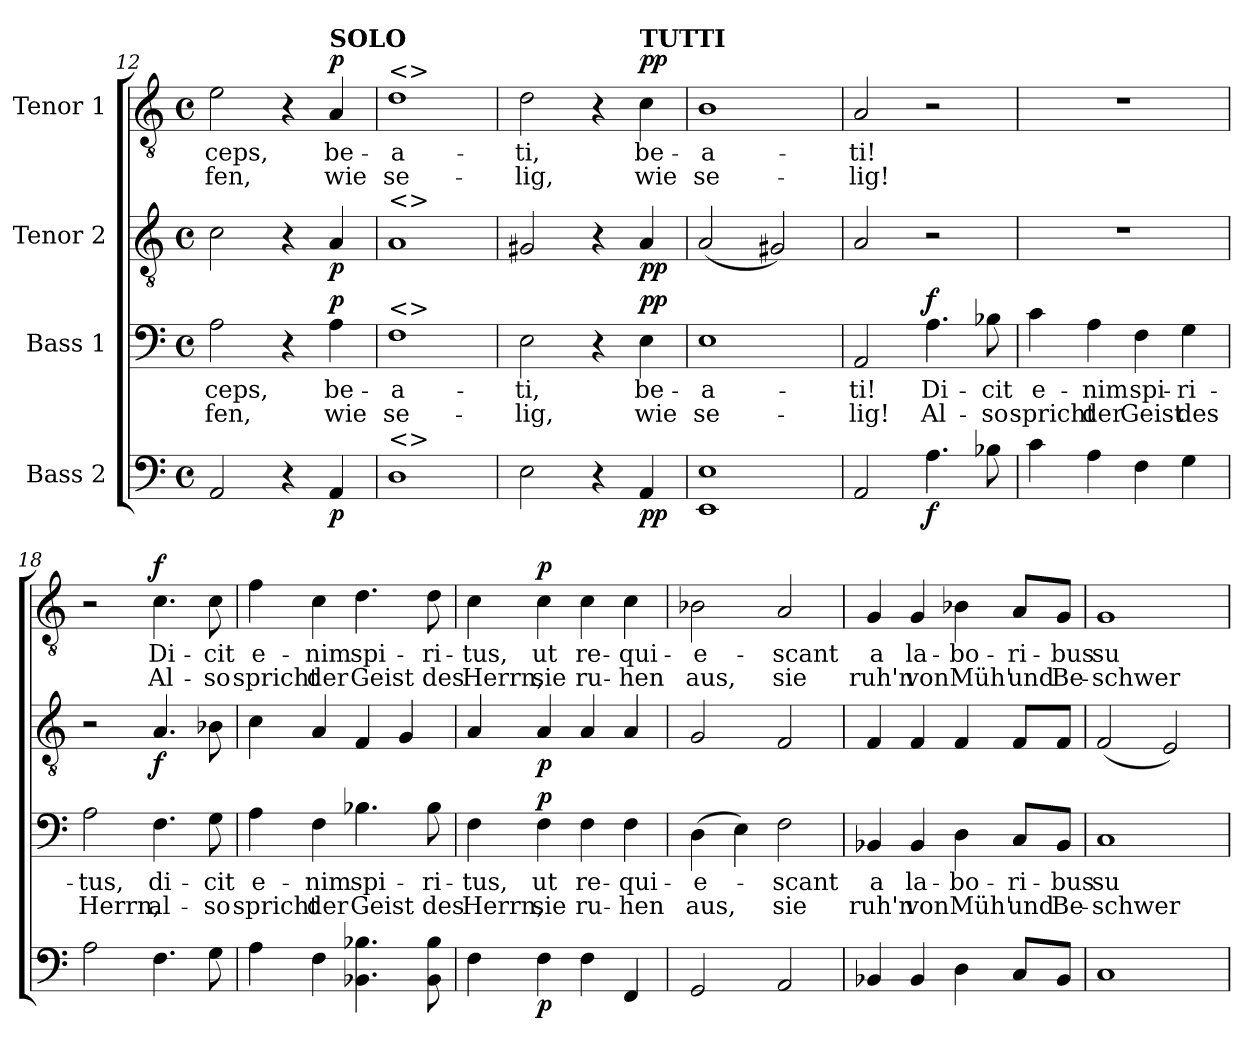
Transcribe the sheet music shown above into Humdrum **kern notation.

**kern	**dynam	**kern	**text	**text	**dynam	**kern	**dynam	**kern	**text	**text	**dynam
*part4	*part4	*part3	*part3	*part3	*part3	*part2	*part2	*part1	*part1	*part1	*part1
*staff4	*staff4	*staff3	*staff3	*staff3	*staff3	*staff2	*staff2	*staff1	*staff1	*staff1	*staff1
*I"Bass 2	*	*I"Bass 1	*	*	*	*I"Tenor 2	*	*I"Tenor 1	*	*	*
*clefF4	*	*clefF4	*	*	*	*clefGv2	*	*clefGv2	*	*	*
*k[]	*	*k[]	*	*	*	*k[]	*	*k[]	*	*	*
*M4/4	*	*M4/4	*	*	*	*M4/4	*	*M4/4	*	*	*
*met(c)	*	*met(c)	*	*	*	*met(c)	*	*met(c)	*	*	*
=12	=12	=12	=12	=12	=12	=12	=12	=12	=12	=12	=12
!	!	!	!LO:LY:b	!LO:LY:b	!	!	!	!	!LO:LY:b	!LO:LY:b	!
2AA/	.	2A\	-ceps,	-fen,	.	2c\	.	2e\	-ceps,	-fen,	.
4r	.	4r	.	.	.	4r	.	4r	.	.	.
!	!	!	!	!	!	!	!	!LO:TX:a:B:t=SOLO	!	!	!
!	!LO:DY:b	!	!LO:LY:b	!LO:LY:b	!LO:DY:b	!	!LO:DY:b	!	!LO:LY:b	!LO:LY:b	!LO:DY:b
4AA/	p	4A\	be-	wie	p	4A/	p	4A/	be-	wie	p
=13	=13	=13	=13	=13	=13	=13	=13	=13	=13	=13	=13
!	!	!	!	!	!	!	!	!LO:TX:a:t=<>	!	!	!
!	!	!	!	!	!	!LO:TX:a:t=<>	!	!	!	!	!
!	!	!LO:TX:a:t=<>	!	!	!	!	!	!	!	!	!
!LO:TX:a:t=<>	!	!	!	!	!	!	!	!	!	!	!
!	!	!	!LO:LY:b	!LO:LY:b	!	!	!	!	!LO:LY:b	!LO:LY:b	!
1D	.	1F	-a-	se-	.	1A	.	1d	-a-	se-	.
=14	=14	=14	=14	=14	=14	=14	=14	=14	=14	=14	=14
!	!	!	!LO:LY:b	!LO:LY:b	!	!	!	!	!LO:LY:b	!LO:LY:b	!
2E\	.	2E\	-ti,	-lig,	.	2G#X/	.	2d\	-ti,	-lig,	.
4r	.	4r	.	.	.	4r	.	4r	.	.	.
!	!	!	!	!	!	!	!	!LO:TX:a:B:t=TUTTI	!	!	!
!	!LO:DY:b	!	!LO:LY:b	!LO:LY:b	!LO:DY:b	!	!LO:DY:b	!	!LO:LY:b	!LO:LY:b	!LO:DY:b
4AA/	pp	4E\	be-	wie	pp	4A/	pp	4c\	be-	wie	pp
=15	=15	=15	=15	=15	=15	=15	=15	=15	=15	=15	=15
!	!	!	!LO:LY:b	!LO:LY:b	!	!	!	!	!LO:LY:b	!LO:LY:b	!
1EE 1E	.	1E	-a-	se-	.	(<2A/	.	1B	-a-	se-	.
.	.	.	.	.	.	2G#X/)	.	.	.	.	.
!!LO:PB:g=z
=16	=16	=16	=16	=16	=16	=16	=16	=16	=16	=16	=16
!	!	!	!LO:LY:b	!LO:LY:b	!	!	!	!	!LO:LY:b	!LO:LY:b	!
2AA/	.	2AA/	-ti!	-lig!	.	2A/	.	2A/	-ti!	-lig!	.
!	!LO:DY:b	!	!LO:LY:b	!LO:LY:b	!LO:DY:b	!	!	!	!	!	!
4.A\	f	4.A\	Di-	Al-	f	2r	.	2r	.	.	.
!	!	!	!LO:LY:b	!LO:LY:b	!	!	!	!	!	!	!
8B-X\	.	8B-X\	-cit	-so	.	.	.	.	.	.	.
=17	=17	=17	=17	=17	=17	=17	=17	=17	=17	=17	=17
!	!	!	!LO:LY:b	!LO:LY:b	!	!	!	!	!	!	!
4c\	.	4c\	e-	spricht	.	1r	.	1r	.	.	.
!	!	!	!LO:LY:b	!LO:LY:b	!	!	!	!	!	!	!
4A\	.	4A\	-nim	der	.	.	.	.	.	.	.
!	!	!	!LO:LY:b	!LO:LY:b	!	!	!	!	!	!	!
4F\	.	4F\	spi-	Geist	.	.	.	.	.	.	.
!	!	!	!LO:LY:b	!LO:LY:b	!	!	!	!	!	!	!
4G\	.	4G\	-ri-	des	.	.	.	.	.	.	.
=18	=18	=18	=18	=18	=18	=18	=18	=18	=18	=18	=18
!	!	!	!LO:LY:b	!LO:LY:b	!	!	!	!	!	!	!
2A\	.	2A\	-tus,	Herrn,	.	2r	.	2r	.	.	.
!	!	!	!LO:LY:b	!LO:LY:b	!	!	!LO:DY:b	!	!LO:LY:b	!LO:LY:b	!LO:DY:b
4.F\	.	4.F\	di-	al-	.	4.A/	f	4.c\	Di-	Al-	f
!	!	!	!LO:LY:b	!LO:LY:b	!	!	!	!	!LO:LY:b	!LO:LY:b	!
8G\	.	8G\	-cit	-so	.	8B-X\	.	8c\	-cit	-so	.
=19	=19	=19	=19	=19	=19	=19	=19	=19	=19	=19	=19
!	!	!	!LO:LY:b	!LO:LY:b	!	!	!	!	!LO:LY:b	!LO:LY:b	!
4A\	.	4A\	e-	spricht	.	4c\	.	4f\	e-	spricht	.
!	!	!	!LO:LY:b	!LO:LY:b	!	!	!	!	!LO:LY:b	!LO:LY:b	!
4F\	.	4F\	-nim	der	.	4A/	.	4c\	-nim	der	.
!	!	!	!LO:LY:b	!LO:LY:b	!	!	!	!	!LO:LY:b	!LO:LY:b	!
4.BB-X\ 4.B-X\	.	4.B-X\	spi-	Geist	.	4F/	.	4.d\	spi-	Geist	.
.	.	.	.	.	.	4G/	.	.	.	.	.
!	!	!	!LO:LY:b	!LO:LY:b	!	!	!	!	!LO:LY:b	!LO:LY:b	!
8BB-\ 8B-\	.	8B-\	-ri-	des	.	.	.	8d\	-ri-	des	.
=20	=20	=20	=20	=20	=20	=20	=20	=20	=20	=20	=20
!	!	!	!LO:LY:b	!LO:LY:b	!	!	!	!	!LO:LY:b	!LO:LY:b	!
4F\	.	4F\	-tus,	Herrn,	.	4A/	.	4c\	-tus,	Herrn,	.
!	!LO:DY:b	!	!LO:LY:b	!LO:LY:b	!LO:DY:b	!	!LO:DY:b	!	!LO:LY:b	!LO:LY:b	!LO:DY:b
4F\	p	4F\	ut	sie	p	4A/	p	4c\	ut	sie	p
!	!	!	!LO:LY:b	!LO:LY:b	!	!	!	!	!LO:LY:b	!LO:LY:b	!
4F\	.	4F\	re-	ru-	.	4A/	.	4c\	re-	ru-	.
!	!	!	!LO:LY:b	!LO:LY:b	!	!	!	!	!LO:LY:b	!LO:LY:b	!
4FF/	.	4F\	-qui-	-hen	.	4A/	.	4c\	-qui-	-hen	.
!!LO:LB:g=z
=21	=21	=21	=21	=21	=21	=21	=21	=21	=21	=21	=21
!	!	!	!LO:LY:b	!LO:LY:b	!	!	!	!	!LO:LY:b	!LO:LY:b	!
2GG/	.	(>4D\	-e-	aus,	.	2G/	.	2B-X\	-e-	aus,	.
.	.	4E\)	.	.	.	.	.	.	.	.	.
!	!	!	!LO:LY:b	!LO:LY:b	!	!	!	!	!LO:LY:b	!LO:LY:b	!
2AA/	.	2F\	-scant	sie	.	2F/	.	2A/	-scant	sie	.
=22	=22	=22	=22	=22	=22	=22	=22	=22	=22	=22	=22
!	!	!	!LO:LY:b	!LO:LY:b	!	!	!	!	!LO:LY:b	!LO:LY:b	!
4BB-X/	.	4BB-X/	a	ruh'n	.	4F/	.	4G/	a	ruh'n	.
!	!	!	!LO:LY:b	!LO:LY:b	!	!	!	!	!LO:LY:b	!LO:LY:b	!
4BB-/	.	4BB-/	la-	von	.	4F/	.	4G/	la-	von	.
!	!	!	!LO:LY:b	!LO:LY:b	!	!	!	!	!LO:LY:b	!LO:LY:b	!
4D\	.	4D\	-bo-	Müh'	.	4F/	.	4B-X\	-bo-	Müh'	.
!	!	!	!LO:LY:b	!LO:LY:b	!	!	!	!	!LO:LY:b	!LO:LY:b	!
8C/L	.	8C/L	-ri-	und	.	8F/L	.	8A/L	-ri-	und	.
!	!	!	!LO:LY:b	!LO:LY:b	!	!	!	!	!LO:LY:b	!LO:LY:b	!
8BB-/J	.	8BB-/J	-bus	Be-	.	8F/J	.	8G/J	-bus	Be-	.
=23	=23	=23	=23	=23	=23	=23	=23	=23	=23	=23	=23
!	!	!	!LO:LY:b	!LO:LY:b	!	!	!	!	!LO:LY:b	!LO:LY:b	!
1C	.	1C	su-	-schwer-	.	(<2F/	.	1G	su-	-schwer-	.
.	.	.	.	.	.	2E/)	.	.	.	.	.
=	=	=	=	=	=	=	=	=	=	=	=
*-	*-	*-	*-	*-	*-	*-	*-	*-	*-	*-	*-
